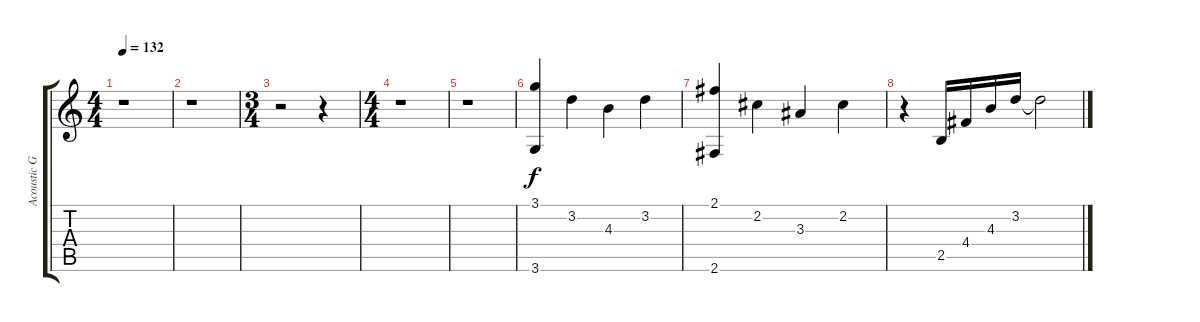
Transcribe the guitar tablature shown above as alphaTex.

\track ("Acoustic Guitar" "Acoustic G") {instrument acousticguitarnylon}
\staff {score tabs}
\tuning (E4 B3 G3 D3 A2 E2) {hide}
\ts (4 4)
\tempo 132
\clef g2
\ks c
r.1{dy f} |
r.1 |
\ts (3 4)
r.2 r.4 |
\ts (4 4)
r.1 |
r.1 |
(3.1 3.6).4 3.2.4 4.3.4 3.2.4 |
(2.1 2.6).4 2.2.4 3.3.4 2.2.4 |
r.4 2.5.16 4.4.16 4.3.16 3.2.16 3.2{t}.2
